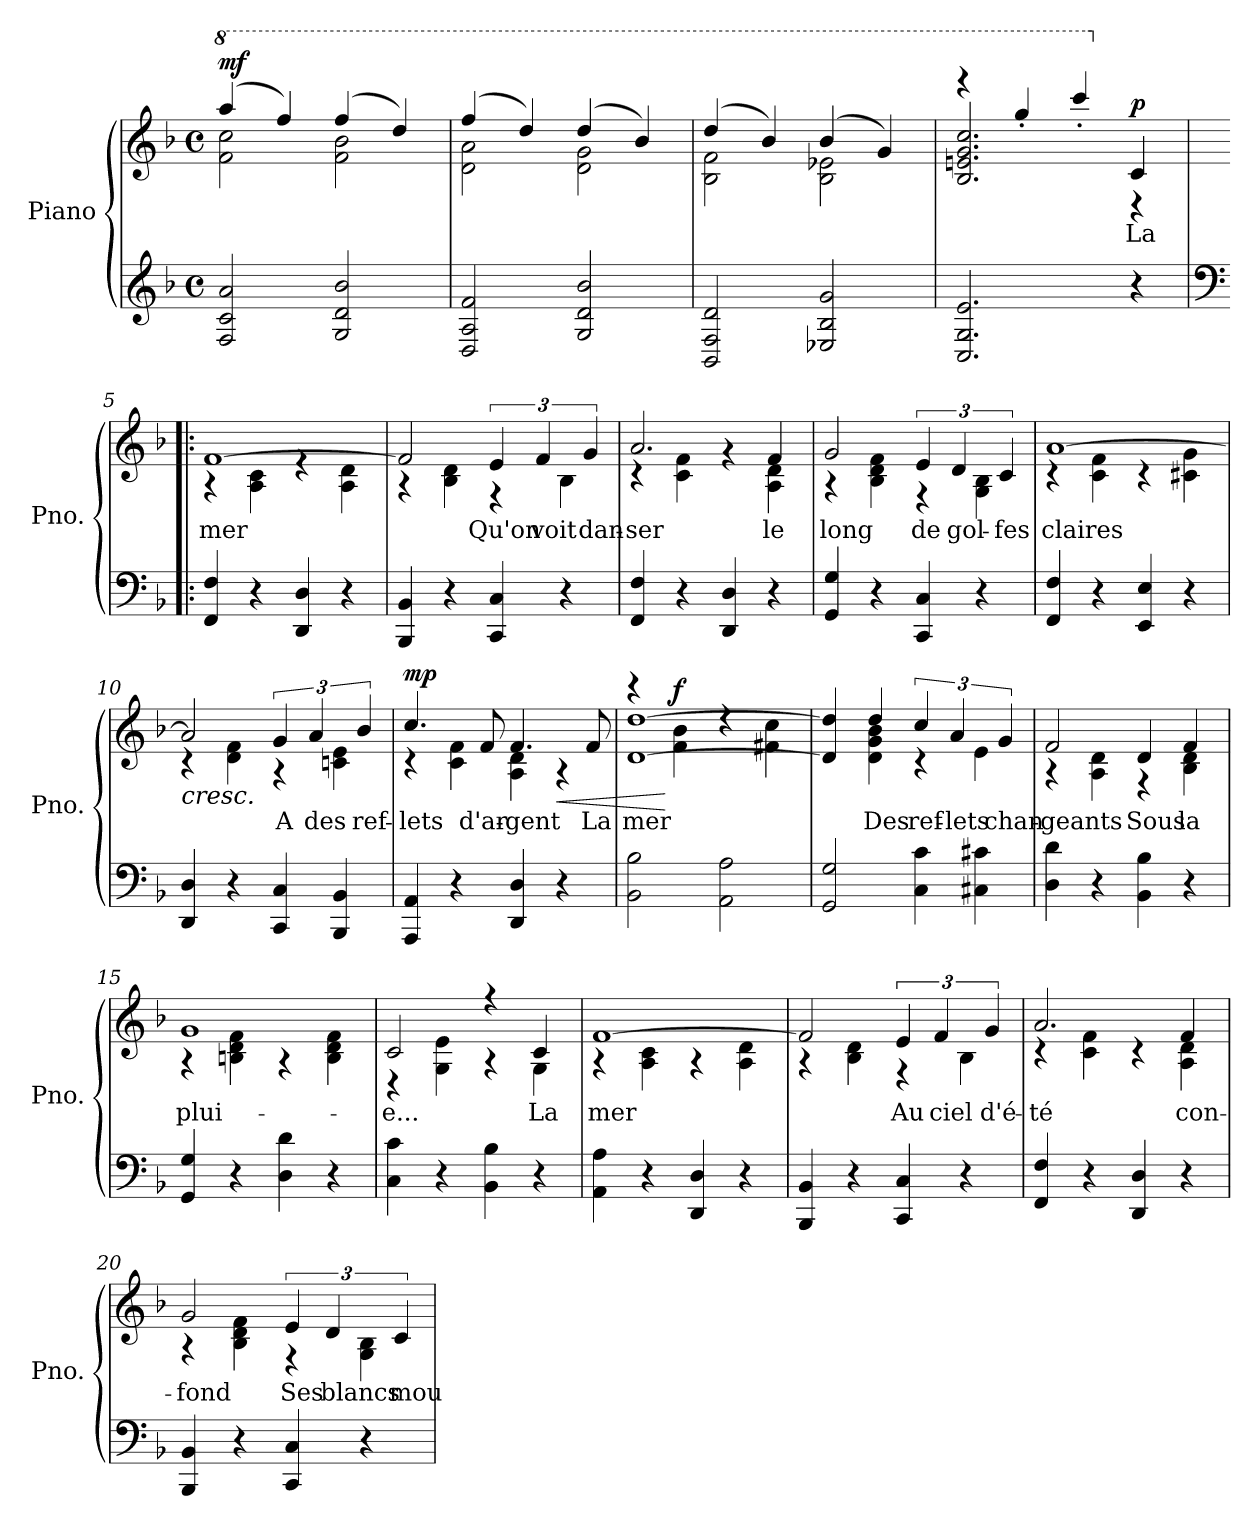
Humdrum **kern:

**kern	**kern	**text	**dynam
*part1	*part1	*part1	*part1
*staff2	*staff1	*staff1	*staff1/2
*I"Piano	*	*	*
*I'Pno.	*	*	*
*clefG2	*clefG2	*	*
*k[b-]	*k[b-]	*	*
*M4/4	*M4/4	*	*
*met(c)	*met(c)	*	*
*	*8va	*	*
=1	=1	=1	=1
*	*^	*	*
!	!	!	!	!LO:DY:b
2F/ 2c/ 2a/	(>4aaa/	2ff\ 2ccc\	.	mf
.	4fff/)	.	.	.
2G/ 2d/ 2b-/	(>4fff/	2ff\ 2bb-\	.	.
.	4ddd/)	.	.	.
=2	=2	=2	=2	=2
2D/ 2A/ 2f/	(>4fff/	2dd\ 2aa\	.	.
.	4ddd/)	.	.	.
2G/ 2d/ 2b-/	(>4ddd/	2dd\ 2gg\	.	.
.	4bb-/)	.	.	.
=3	=3	=3	=3	=3
2BB-/ 2F/ 2d/	(>4ddd/	2b-\ 2ff\	.	.
.	4bb-/)	.	.	.
2E-X/ 2B-/ 2g/	(>4bb-/	2b-\ 2ee-X\	.	.
.	4gg/)	.	.	.
=4	=4	=4	=4	=4
2.C/ 2.G/ 2.e/	2.b-/ 2.een/ 2.gg/ 2.ccc/	4rffff	.	.
.	.	4ggg'/	.	.
.	.	4cccc'/	.	.
*	*X8va	*	*	*
!	!	!	!LO:LY:b	!LO:DY:b
4r	4c/	4r	La	p
=5!|:	=5!|:	=5!|:	=5!|:	=5!|:
*clefF4	*	*	*	*
!	!	!	!LO:LY:b	!
4FF/ 4F/	[1f	4r	-mer	.
4r	.	4A\ 4c\	.	.
4DD/ 4D/	.	4re	.	.
4r	.	4A\ 4d\	.	.
=6	=6	=6	=6	=6
4BBB-/ 4BB-/	2f/]	4r	.	.
4r	.	4B-\ 4d\	.	.
!	!	!	!LO:LY:b	!
4CC/ 4C/	6e/	4r	Qu'on	.
!	!	!	!LO:LY:b	!
.	6f/	.	voit	.
4r	.	4B-\	.	.
!	!	!	!LO:LY:b	!
.	6g/	.	dan-	.
=7	=7	=7	=7	=7
!	!	!	!LO:LY:b	!
4FF/ 4F/	2.a/	4r	-ser	.
4r	.	4c\ 4f\	.	.
4DD/ 4D/	.	4rg	.	.
!	!	!	!LO:LY:b	!
4r	4f/	4A\ 4d\	le	.
=8	=8	=8	=8	=8
!	!	!	!LO:LY:b	!
4GG/ 4G/	2g/	4r	long	.
4r	.	4B-\ 4d\ 4f\	.	.
!	!	!	!LO:LY:b	!
4CC/ 4C/	6e/	4r	de	.
!	!	!	!LO:LY:b	!
.	6d/	.	gol-	.
4r	.	4G\ 4B-\	.	.
!	!	!	!LO:LY:b	!
.	6c/	.	-fes	.
!!LO:LB:g=z	!!
=9	=9	=9	=9	=9
!	!	!	!LO:LY:b	!
4FF/ 4F/	[1a	4r	-claires	.
4r	.	4c\ 4f\	.	.
4EE/ 4E/	.	4r	.	.
4r	.	4c#X\ 4g\	.	.
=10	=10	=10	=10	=10
!	!LO:TX:b:i:t=cresc.	!	!	!
4DD/ 4D/	2a/]	4r	.	.
4r	.	4d\ 4f\	.	.
!	!	!	!LO:LY:b	!
4CC/ 4C/	6g/	4r	A	.
!	!	!	!LO:LY:b	!
.	6a/	.	des	.
4BBB-/ 4BB-/	.	4cn\ 4e\	.	.
!	!	!	!LO:LY:b	!
.	6b-/	.	ref-	.
=11	=11	=11	=11	=11
!	!	!	!LO:LY:b	!LO:DY:b
4AAA/ 4AA/	4.cc/	4r	-lets	mp
4r	.	4c\ 4f\	.	.
!	!	!	!LO:LY:b	!
.	8f/	.	d'ar-	.
!	!	!	!LO:LY:b	!
4DD/ 4D/	4.f/	4A\ 4d\	-gent	.
!	!	!	!	!LO:HP:b
4r	.	4r	.	<
!	!	!	!LO:LY:b	!
.	8f/	.	La	.
=12	=12	=12	=12	=12
!	!	!	!LO:LY:b	!
2BB-\ 2B-\	[1d [1dd	4rccc	-mer	.
!	!	!	!	!LO:DY:n=1:b
.	.	4f\ 4b-\	.	[ f
2AA\ 2A\	.	4rdd	.	.
.	.	4f#X\ 4cc\	.	.
=13	=13	=13	=13	=13
2GG/ 2G/	4d/] 4dd/]	4ryy	.	.
!	!	!	!LO:LY:b	!
.	4dd/	4d\ 4g\ 4b-\	Des	.
!	!	!	!LO:LY:b	!
4C\ 4c\	6cc/	4r	ref-	.
!	!	!	!LO:LY:b	!
.	6a/	.	-lets	.
4C#X\ 4c#X\	.	4e\	.	.
!	!	!	!LO:LY:b	!
.	6g/	.	chan-	.
=14	=14	=14	=14	=14
!	!	!	!LO:LY:b	!
4D\ 4d\	2f/	4r	-geants	.
4r	.	4A\ 4d\	.	.
!	!	!	!LO:LY:b	!
4BB-\ 4B-\	4d/	4r	Sous	.
!	!	!	!LO:LY:b	!
4r	4f/	4B-\ 4d\	la	.
=15	=15	=15	=15	=15
!	!	!	!LO:LY:b	!
4GG/ 4G/	1g	4r	plui-	.
4r	.	4Bn\ 4d\ 4f\	.	.
4D\ 4d\	.	4r	.	.
4r	.	4B\ 4d\ 4f\	.	.
=16	=16	=16	=16	=16
!	!	!	!LO:LY:b	!
4C\ 4c\	2c/	4r	-e...	.
4r	.	4G\ 4e\	.	.
4BB-\ 4B-\	4r	4r	.	.
!	!	!	!LO:LY:b	!
4r	4c/	4G\	La	.
!!LO:LB:g=z	!!
=17	=17	=17	=17	=17
!	!	!	!LO:LY:b	!
4AA\ 4A\	[1f	4r	-mer	.
4r	.	4A\ 4c\	.	.
4DD/ 4D/	.	4r	.	.
4r	.	4A\ 4d\	.	.
=18	=18	=18	=18	=18
4BBB-/ 4BB-/	2f/]	4r	.	.
4r	.	4B-\ 4d\	.	.
!	!	!	!LO:LY:b	!
4CC/ 4C/	6e/	4r	Au	.
!	!	!	!LO:LY:b	!
.	6f/	.	ciel	.
4r	.	4B-\	.	.
!	!	!	!LO:LY:b	!
.	6g/	.	d'é-	.
=19	=19	=19	=19	=19
!	!	!	!LO:LY:b	!
4FF/ 4F/	2.a/	4r	-té	.
4r	.	4c\ 4f\	.	.
4DD/ 4D/	.	4r	.	.
!	!	!	!LO:LY:b	!
4r	4f/	4A\ 4d\	con-	.
=20	=20	=20	=20	=20
!	!	!	!LO:LY:b	!
4BBB-/ 4BB-/	2g/	4r	-fond	.
4r	.	4B-\ 4d\ 4f\	.	.
!	!	!	!LO:LY:b	!
4CC/ 4C/	6e/	4r	Ses	.
!	!	!	!LO:LY:b	!
.	6d/	.	blancs	.
4r	.	4G\ 4B-\	.	.
!	!	!	!LO:LY:b	!
.	6c/	.	mou-	.
*	*v	*v	*	*
=	=	=	=
*-	*-	*-	*-
